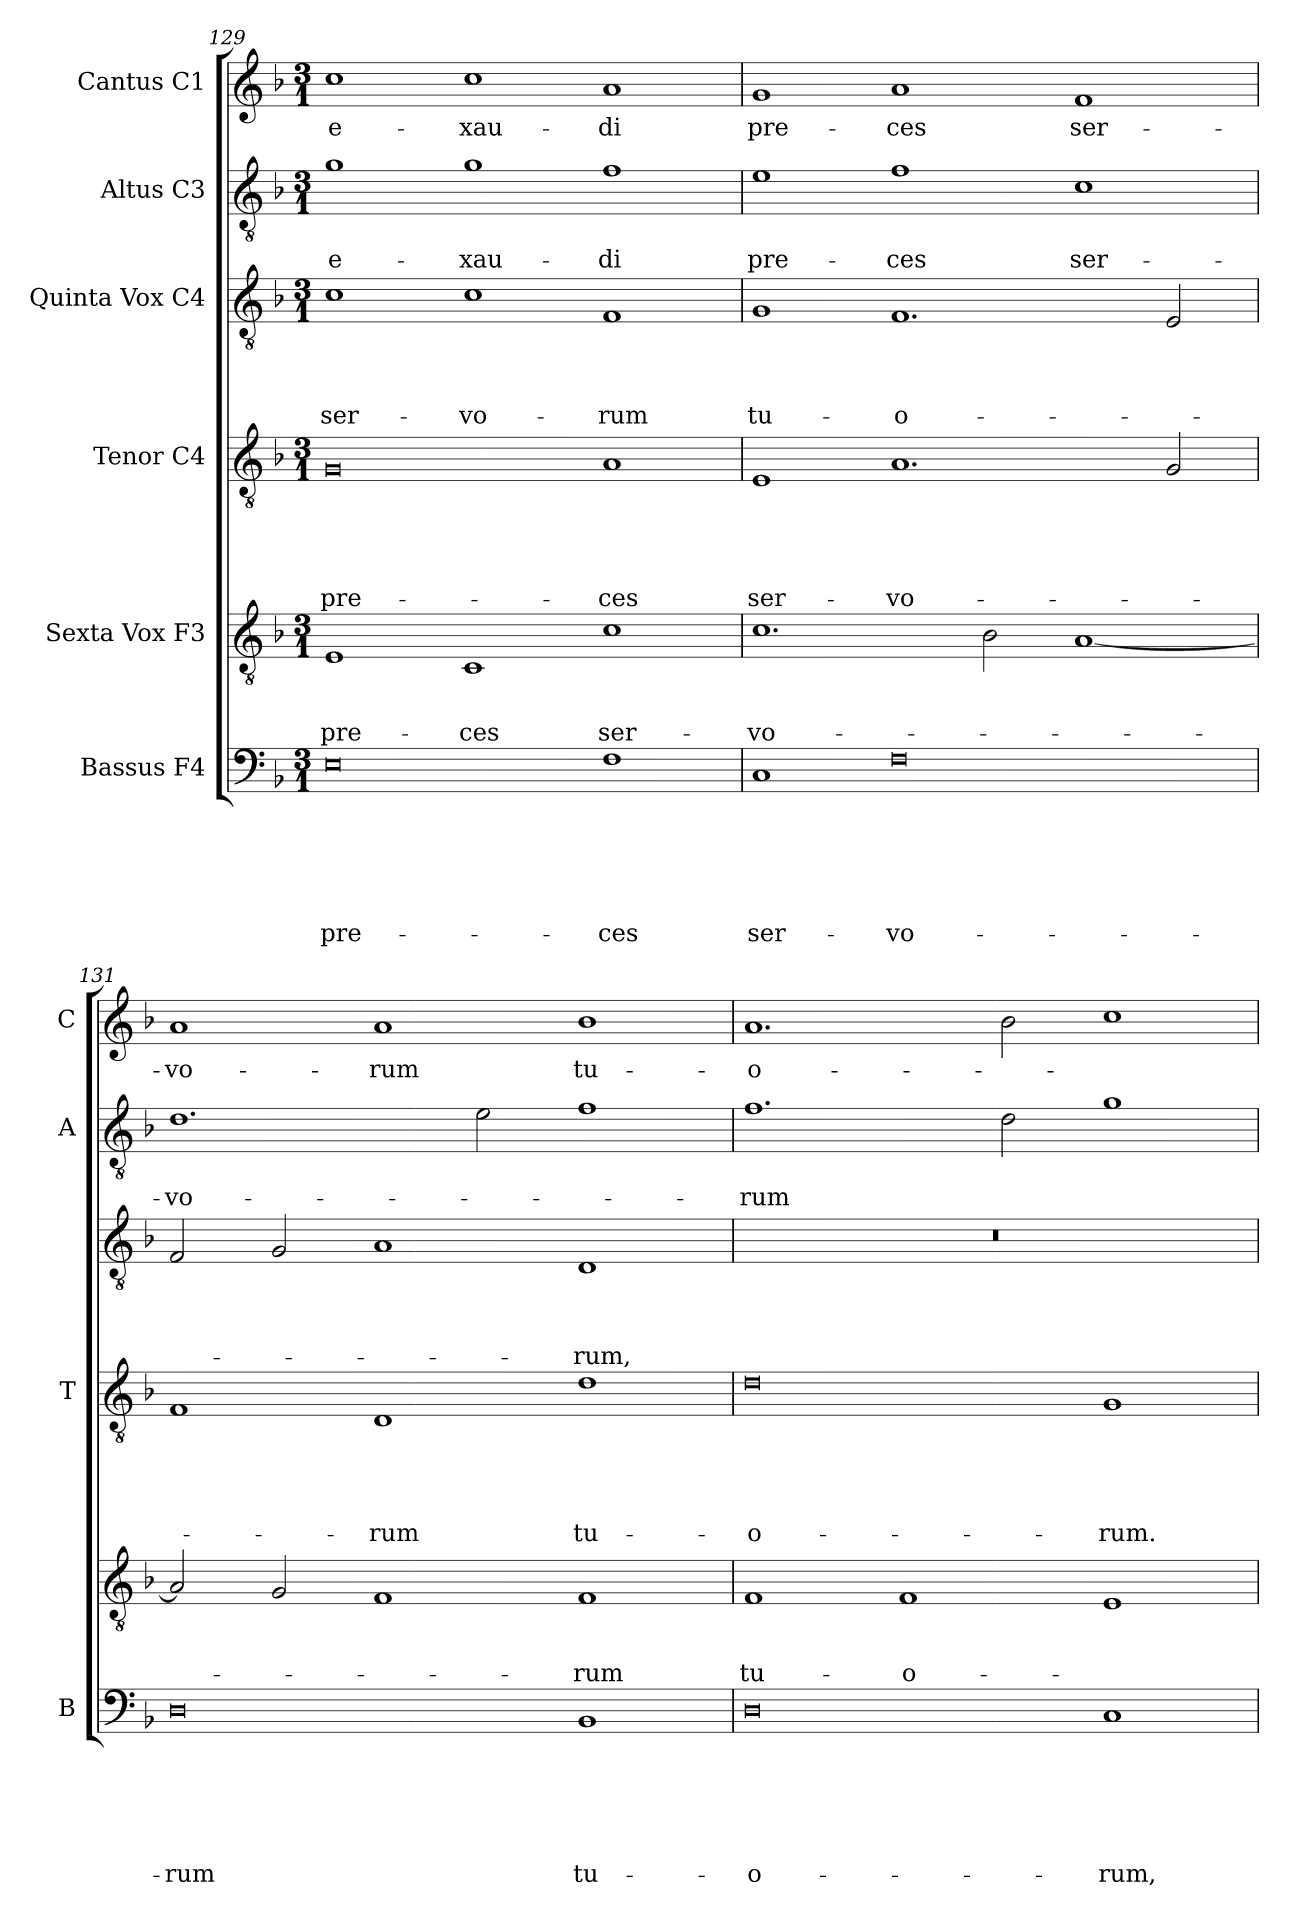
**kern	**text	**text	**text	**text	**text	**text	**kern	**text	**text	**text	**kern	**text	**text	**text	**text	**text	**kern	**text	**text	**text	**text	**kern	**text	**text	**kern	**text
*part6	*part6	*part6	*part6	*part6	*part6	*part6	*part5	*part5	*part5	*part5	*part4	*part4	*part4	*part4	*part4	*part4	*part3	*part3	*part3	*part3	*part3	*part2	*part2	*part2	*part1	*part1
*staff6	*staff6	*staff6	*staff6	*staff6	*staff6	*staff6	*staff5	*staff5	*staff5	*staff5	*staff4	*staff4	*staff4	*staff4	*staff4	*staff4	*staff3	*staff3	*staff3	*staff3	*staff3	*staff2	*staff2	*staff2	*staff1	*staff1
*I"Bassus F4	*	*	*	*	*	*	*I"Sexta Vox F3	*	*	*	*I"Tenor C4	*	*	*	*	*	*I"Quinta Vox C4	*	*	*	*	*I"Altus C3	*	*	*I"Cantus C1	*
*I'B	*	*	*	*	*	*	*	*	*	*	*I'T	*	*	*	*	*	*	*	*	*	*	*I'A	*	*	*I'C	*
*clefF4	*	*	*	*	*	*	*clefGv2	*	*	*	*clefGv2	*	*	*	*	*	*clefGv2	*	*	*	*	*clefGv2	*	*	*clefG2	*
*k[b-]	*	*	*	*	*	*	*k[b-]	*	*	*	*k[b-]	*	*	*	*	*	*k[b-]	*	*	*	*	*k[b-]	*	*	*k[b-]	*
*F:	*	*	*	*	*	*	*F:	*	*	*	*F:	*	*	*	*	*	*F:	*	*	*	*	*F:	*	*	*F:	*
*M3/1	*	*	*	*	*	*	*M3/1	*	*	*	*M3/1	*	*	*	*	*	*M3/1	*	*	*	*	*M3/1	*	*	*M3/1	*
=129	=129	=129	=129	=129	=129	=129	=129	=129	=129	=129	=129	=129	=129	=129	=129	=129	=129	=129	=129	=129	=129	=129	=129	=129	=129	=129
!	!	!	!	!	!	!LO:LY:b	!	!	!	!LO:LY:b	!	!	!	!	!	!LO:LY:b	!	!	!	!	!LO:LY:b	!	!	!LO:LY:b	!	!LO:LY:b
0E	.	.	.	.	.	pre-	1E	.	.	pre-	0G	.	.	.	.	pre-	1c	.	.	.	ser-	1g	.	e-	1cc	e-
!	!	!	!	!	!	!	!	!	!	!LO:LY:b	!	!	!	!	!	!	!	!	!	!	!LO:LY:b	!	!	!LO:LY:b	!	!LO:LY:b
.	.	.	.	.	.	.	1C	.	.	-ces	.	.	.	.	.	.	1c	.	.	.	-vo-	1g	.	-xau-	1cc	-xau-
!	!	!	!	!	!	!LO:LY:b	!	!	!	!LO:LY:b	!	!	!	!	!	!LO:LY:b	!	!	!	!	!LO:LY:b	!	!	!LO:LY:b	!	!LO:LY:b
1F	.	.	.	.	.	-ces	1c	.	.	ser-	1A	.	.	.	.	-ces	1F	.	.	.	-rum	1f	.	-di	1a	-di
!!LO:PB:g=z
=130	=130	=130	=130	=130	=130	=130	=130	=130	=130	=130	=130	=130	=130	=130	=130	=130	=130	=130	=130	=130	=130	=130	=130	=130	=130	=130
!	!	!	!	!	!	!LO:LY:b	!	!	!	!LO:LY:b	!	!	!	!	!	!LO:LY:b	!	!	!	!	!LO:LY:b	!	!	!LO:LY:b	!	!LO:LY:b
1C	.	.	.	.	.	ser-	1.c	.	.	-vo-	1E	.	.	.	.	ser-	1G	.	.	.	tu-	1e	.	pre-	1g	pre-
!	!	!	!	!	!	!LO:LY:b	!	!	!	!	!	!	!	!	!	!LO:LY:b	!	!	!	!	!LO:LY:b	!	!	!LO:LY:b	!	!LO:LY:b
0F	.	.	.	.	.	-vo-	.	.	.	.	1.A	.	.	.	.	-vo-	1.F	.	.	.	-o-	1f	.	-ces	1a	-ces
.	.	.	.	.	.	.	2B-\	.	.	.	.	.	.	.	.	.	.	.	.	.	.	.	.	.	.	.
!	!	!	!	!	!	!	!	!	!	!	!	!	!	!	!	!	!	!	!	!	!	!	!	!LO:LY:b	!	!LO:LY:b
.	.	.	.	.	.	.	[1A	.	.	.	.	.	.	.	.	.	.	.	.	.	.	1c	.	ser-	1f	ser-
.	.	.	.	.	.	.	.	.	.	.	2G/	.	.	.	.	.	2E/	.	.	.	.	.	.	.	.	.
=131	=131	=131	=131	=131	=131	=131	=131	=131	=131	=131	=131	=131	=131	=131	=131	=131	=131	=131	=131	=131	=131	=131	=131	=131	=131	=131
!	!	!	!	!	!	!LO:LY:b	!	!	!	!	!	!	!	!	!	!	!	!	!	!	!	!	!	!LO:LY:b	!	!LO:LY:b
0D	.	.	.	.	.	-rum	2A/]	.	.	.	1F	.	.	.	.	.	2F/	.	.	.	.	1.d	.	-vo-	1a	-vo-
.	.	.	.	.	.	.	2G/	.	.	.	.	.	.	.	.	.	2G/	.	.	.	.	.	.	.	.	.
!	!	!	!	!	!	!	!	!	!	!	!	!	!	!	!	!LO:LY:b	!	!	!	!	!	!	!	!	!	!LO:LY:b
.	.	.	.	.	.	.	1F	.	.	.	1D	.	.	.	.	-rum	1A	.	.	.	.	.	.	.	1a	-rum
.	.	.	.	.	.	.	.	.	.	.	.	.	.	.	.	.	.	.	.	.	.	2e\	.	.	.	.
!	!	!	!	!	!	!LO:LY:b	!	!	!	!LO:LY:b	!	!	!	!	!	!LO:LY:b	!	!	!	!	!LO:LY:b	!	!	!	!	!LO:LY:b
1BB-	.	.	.	.	.	tu-	1F	.	.	-rum	1d	.	.	.	.	tu-	1D	.	.	.	-rum,	1f	.	.	1b-	tu-
=132	=132	=132	=132	=132	=132	=132	=132	=132	=132	=132	=132	=132	=132	=132	=132	=132	=132	=132	=132	=132	=132	=132	=132	=132	=132	=132
!	!	!	!	!	!	!LO:LY:b	!	!	!	!LO:LY:b	!	!	!	!	!	!LO:LY:b	!	!	!	!	!	!	!	!LO:LY:b	!	!LO:LY:b
0D	.	.	.	.	.	-o-	1F	.	.	tu-	0d	.	.	.	.	-o-	0.r	.	.	.	.	1.f	.	-rum	1.a	-o-
!	!	!	!	!	!	!	!	!	!	!LO:LY:b	!	!	!	!	!	!	!	!	!	!	!	!	!	!	!	!
.	.	.	.	.	.	.	1F	.	.	-o-	.	.	.	.	.	.	.	.	.	.	.	.	.	.	.	.
.	.	.	.	.	.	.	.	.	.	.	.	.	.	.	.	.	.	.	.	.	.	2d\	.	.	2b-\	.
!	!	!	!	!	!	!LO:LY:b	!	!	!	!	!	!	!	!	!	!LO:LY:b	!	!	!	!	!	!	!	!	!	!
1C	.	.	.	.	.	-rum,	1E	.	.	.	1G	.	.	.	.	-rum.	.	.	.	.	.	1g	.	.	1cc	.
=	=	=	=	=	=	=	=	=	=	=	=	=	=	=	=	=	=	=	=	=	=	=	=	=	=	=
*-	*-	*-	*-	*-	*-	*-	*-	*-	*-	*-	*-	*-	*-	*-	*-	*-	*-	*-	*-	*-	*-	*-	*-	*-	*-	*-
